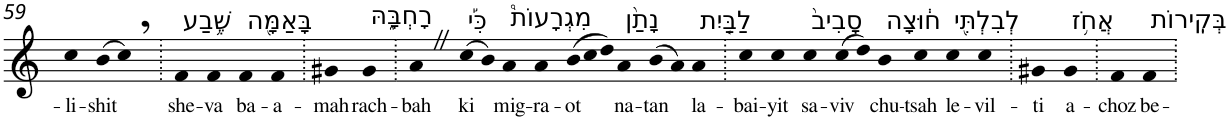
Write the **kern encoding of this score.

**kern	**text
*part1	*part1
*staff1	*staff1
*I"Piano	*
*I'Pno	*
!!LO:PB:g=z
*clefG2	*
*k[]	*
=59	=59
!	!LO:LY:b
4cc	-li-
!	!LO:LY:b
(>8b	-shit
8cc,)	.
=60.	=60.
!LO:TX:a:t=שֶׁ֥בַע	!
!	!LO:LY:b
4f	she-
!	!LO:LY:b
4f	-va
!LO:TX:a:t=בָּאַמָּ֖ה	!
!	!LO:LY:b
4f	ba-
!	!LO:LY:b
4f	-a-
=61.	=61.
!	!LO:LY:b
4g#X	-mah
!LO:TX:a:t=רָחְבָּ֑הּ	!
!	!LO:LY:b
4g#	rach-
=62.	=62.
!	!LO:LY:b
4aZ	-bah
!LO:TX:a:t=כִּ֡י	!
!	!LO:LY:b
(>8cc	ki
8b)	.
!LO:TX:a:t=מִגְרָעוֹת֩	!
!	!LO:LY:b
4a	mig-
!	!LO:LY:b
4a	-ra-
*Xtuplet	*
!	!LO:LY:b
(>12b	-ot
12cc	.
12dd)	.
!LO:TX:a:t=נָתַ֨ן	!
!	!LO:LY:b
4a	na-
!	!LO:LY:b
(>8b	-tan
8a)	.
!LO:TX:a:t=לַבַּ֤יִת	!
!	!LO:LY:b
4a	la-
=63.	=63.
!	!LO:LY:b
4cc	-bai-
!	!LO:LY:b
4cc	-yit
!LO:TX:a:t=סָבִיב֙	!
!	!LO:LY:b
4cc	sa-
!	!LO:LY:b
(>8cc	-viv
8dd)	.
!LO:TX:a:t=ח֔וּצָה	!
!	!LO:LY:b
4b	chu-
!	!LO:LY:b
4cc	-tsah
!LO:TX:a:t=לְבִלְתִּ֖י	!
!	!LO:LY:b
4cc	le-
!	!LO:LY:b
4cc	-vil-
=64.	=64.
!	!LO:LY:b
4g#X	-ti
!LO:TX:a:t=אֲחֹ֥ז	!
!	!LO:LY:b
4g#	a-
=65.	=65.
!	!LO:LY:b
4f	-choz
!LO:TX:a:t=בְּקִֽירוֹת	!
!	!LO:LY:b
4f	be-
=.	=.
*-	*-
